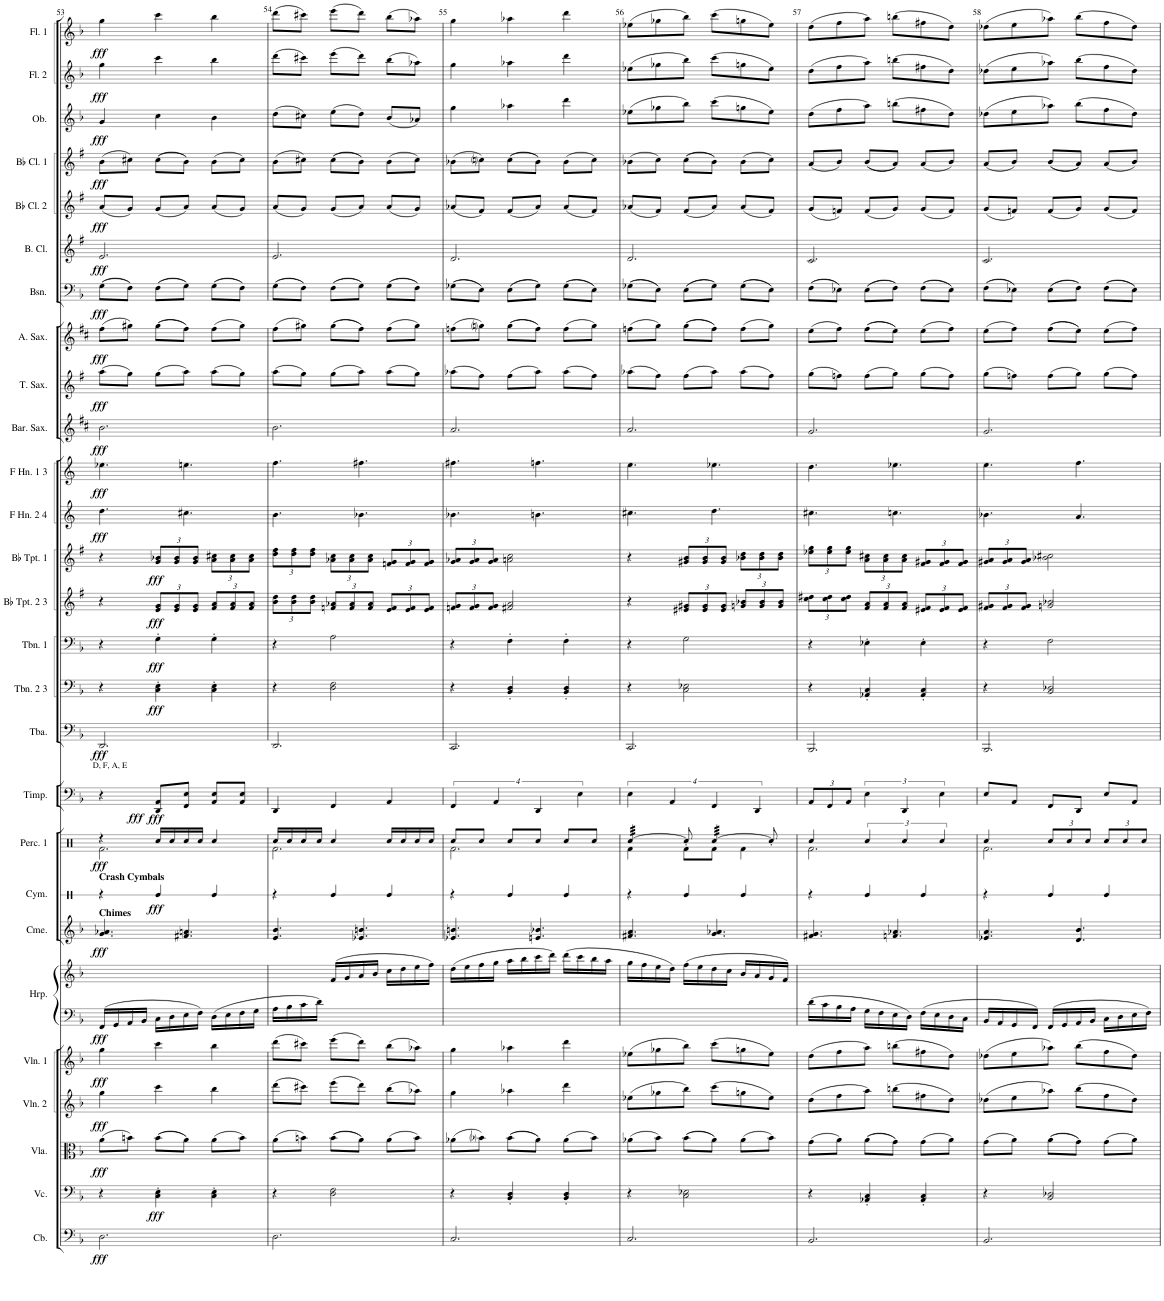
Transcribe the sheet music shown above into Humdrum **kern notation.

**kern	**dynam	**kern	**dynam	**kern	**dynam	**kern	**dynam	**kern	**dynam	**kern	**kern	**dynam	**kern	**dynam	**kern	**dynam	**kern	**dynam	**kern	**dynam	**kern	**dynam	**kern	**dynam	**kern	**dynam	**kern	**dynam	**kern	**dynam	**kern	**dynam	**kern	**dynam	**kern	**dynam	**kern	**dynam	**kern	**dynam	**kern	**dynam	**kern	**dynam	**kern	**dynam	**kern	**dynam	**kern	**dynam	**kern	**dynam
*part26	*part26	*part25	*part25	*part24	*part24	*part23	*part23	*part22	*part22	*part21	*part21	*part21	*part20	*part20	*part19	*part19	*part18	*part18	*part17	*part17	*part16	*part16	*part15	*part15	*part14	*part14	*part13	*part13	*part12	*part12	*part11	*part11	*part10	*part10	*part9	*part9	*part8	*part8	*part7	*part7	*part6	*part6	*part5	*part5	*part4	*part4	*part3	*part3	*part2	*part2	*part1	*part1
*staff27	*staff27	*staff26	*staff26	*staff25	*staff25	*staff24	*staff24	*staff23	*staff23	*staff22	*staff21	*staff21/22	*staff20	*staff20	*staff19	*staff19	*staff18	*staff18	*staff17	*staff17	*staff16	*staff16	*staff15	*staff15	*staff14	*staff14	*staff13	*staff13	*staff12	*staff12	*staff11	*staff11	*staff10	*staff10	*staff9	*staff9	*staff8	*staff8	*staff7	*staff7	*staff6	*staff6	*staff5	*staff5	*staff4	*staff4	*staff3	*staff3	*staff2	*staff2	*staff1	*staff1
*I"Contrabass	*	*I"Violoncello	*	*I"Viola	*	*I"Violin 2	*	*I"Violin 1	*	*I"Harp	*	*	*I"Percussion 2	*	*I"Cymbal	*	*I"Timpani	*	*I"Tuba	*	*I"Trombone 2 &amp; 3	*	*I"Trombone 1	*	*I"Bb Trumpet 2 &amp; 3	*	*I"Bb Trumpet 1	*	*I"F Horn 2 &amp; 4	*	*I"F Horn 1 &amp; 3	*	*I"Baritone Saxophone	*	*I"Tenor Saxophone	*	*I"Alto Saxophone	*	*I"Bassoon	*	*I"Bass Clarinet	*	*I"Bb Clarinet 2	*	*I"Bb Clarinet 1	*	*I"Oboe	*	*I"Flute 2	*	*I"Flute 1	*
*I'Cb.	*	*I'Vc.	*	*I'Vla.	*	*I'Vln. 2	*	*I'Vln. 1	*	*I'Hrp.	*	*	*I'Perc. 2	*	*I'Cym.	*	*I'Timp.	*	*I'Tba.	*	*I'Tbn. 2 3	*	*I'Tbn. 1	*	*I'Bb Tpt. 2 3	*	*I'Bb Tpt. 1	*	*I'F Hn. 2 4	*	*I'F Hn. 1 3	*	*I'Bar. Sax.	*	*I'T. Sax.	*	*I'A. Sax.	*	*I'Bsn.	*	*I'B. Cl.	*	*I'Bb Cl. 2	*	*I'Bb Cl. 1	*	*I'Ob.	*	*I'Fl. 2	*	*I'Fl. 1	*
!!LO:PB:g=z
*clefF4	*	*clefF4	*	*clefC3	*	*clefG2	*	*clefG2	*	*clefF4	*clefG2	*	*clefG2	*	*clefX	*	*clefF4	*	*clefF4	*	*clefF4	*	*clefF4	*	*clefG2	*	*clefG2	*	*clefG2	*	*clefG2	*	*clefG2	*	*clefG2	*	*clefG2	*	*clefF4	*	*clefG2	*	*clefG2	*	*clefG2	*	*clefG2	*	*clefG2	*	*clefG2	*
*Trd7c12	*	*	*	*	*	*	*	*	*	*	*	*	*Trd-14c-24	*	*	*	*	*	*	*	*Trd1c2	*	*Trd1c2	*	*Trd1c2	*	*Trd1c2	*	*Trd4c7	*	*Trd4c7	*	*Trd12c21	*	*Trd8c14	*	*Trd5c9	*	*	*	*Trd8c14	*	*Trd1c2	*	*Trd1c2	*	*	*	*	*	*	*
*k[b-]	*	*k[b-]	*	*k[b-]	*	*k[b-]	*	*k[b-]	*	*k[b-]	*k[b-]	*	*k[b-]	*	*k[]	*	*k[b-]	*	*k[b-]	*	*k[b-]	*	*k[b-]	*	*k[f#]	*	*k[f#]	*	*k[]	*	*k[]	*	*k[f#c#]	*	*k[f#]	*	*k[f#c#]	*	*k[b-]	*	*k[f#]	*	*k[f#]	*	*k[f#]	*	*k[b-]	*	*k[b-]	*	*k[b-]	*
*M3/4	*	*M3/4	*	*M3/4	*	*M3/4	*	*M3/4	*	*M3/4	*M3/4	*	*M3/4	*	*M3/4	*	*M3/4	*	*M3/4	*	*M3/4	*	*M3/4	*	*M3/4	*	*M3/4	*	*M3/4	*	*M3/4	*	*M3/4	*	*M3/4	*	*M3/4	*	*M3/4	*	*M3/4	*	*M3/4	*	*M3/4	*	*M3/4	*	*M3/4	*	*M3/4	*
=53	=53	=53	=53	=53	=53	=53	=53	=53	=53	=53	=53	=53	=53	=53	=53	=53	=53	=53	=53	=53	=53	=53	=53	=53	=53	=53	=53	=53	=53	=53	=53	=53	=53	=53	=53	=53	=53	=53	=53	=53	=53	=53	=53	=53	=53	=53	=53	=53	=53	=53	=53	=53
!	!	!	!	!	!	!	!	!	!	!	!	!	!	!	!	!	!LO:TX:a:t=D, F, A, E	!	!	!	!	!	!	!	!	!	!	!	!	!	!	!	!	!	!	!	!	!	!	!	!	!	!	!	!	!	!	!	!	!	!	!
!	!	!	!	!	!	!	!	!	!	!	!	!	!	!	!LO:TX:a:B:t=Crash Cymbals	!	!	!	!	!	!	!	!	!	!	!	!	!	!	!	!	!	!	!	!	!	!	!	!	!	!	!	!	!	!	!	!	!	!	!	!	!
!	!	!	!	!	!	!	!	!	!	!	!	!	!LO:TX:a:B:t=Chimes	!	!	!	!	!	!	!	!	!	!	!	!	!	!	!	!	!	!	!	!	!	!	!	!	!	!	!	!	!	!	!	!	!	!	!	!	!	!	!
!	!LO:DY:b	!	!	!	!LO:DY:b	!	!LO:DY:b	!	!LO:DY:b	!	!	!LO:DY:b=2	!	!LO:DY:b	!	!	!	!	!	!LO:DY:b	!	!	!	!	!	!	!	!	!	!LO:DY:b	!	!LO:DY:b	!	!LO:DY:b	!	!LO:DY:b	!	!LO:DY:b	!	!LO:DY:b	!	!LO:DY:b	!	!LO:DY:b	!	!LO:DY:b	!	!LO:DY:b	!	!LO:DY:b	!	!LO:DY:b
2.D\	fff	4r	.	(8a\L	fff	4gg\	fff	4gg\	fff	16FF/LL	2.ryy	fff	4.g/ 4.a-X/	fff	4r	.	4r	.	2.DD/	fff	4r	.	4r	.	4r	.	4r	.	4.dd\	fff	4.ee-X\	fff	2.b\	fff	(8aa\L	fff	(8ff#\L	fff	((8G\L	fff	2.e/	fff	(8a/L	fff	(8b\L	fff	4g/	fff	4gg\	fff	4gg\	fff
.	.	.	.	.	.	.	.	.	.	16GG/	.	.	.	.	.	.	.	.	.	.	.	.	.	.	.	.	.	.	.	.	.	.	.	.	.	.	.	.	.	.	.	.	.	.	.	.	.	.	.	.	.	.
.	.	.	.	8bn\J)	.	.	.	.	.	16AA/	.	.	.	.	.	.	.	.	.	.	.	.	.	.	.	.	.	.	.	.	.	.	.	.	8gg\J)	.	8gg#X\J)	.	8F\J))	.	.	.	8g/J)	.	8cc#X\J)	.	.	.	.	.	.	.
.	.	.	.	.	.	.	.	.	.	16BB-/JJ	.	.	.	.	.	.	.	.	.	.	.	.	.	.	.	.	.	.	.	.	.	.	.	.	.	.	.	.	.	.	.	.	.	.	.	.	.	.	.	.	.	.
*	*	*	*	*	*	*	*	*	*	*	*	*	*	*	*	*	*	*	*	*	*	*	*	*	*Xbrackettup	*	*Xbrackettup	*	*	*	*	*	*	*	*	*	*	*	*	*	*	*	*	*	*	*	*	*	*	*	*	*
!	!	!	!LO:DY:b	!	!	!	!	!	!	!	!	!	!	!	!	!LO:DY:b	!	!LO:DY:b	!	!	!	!LO:DY:b	!	!LO:DY:b	!	!LO:DY:b	!	!LO:DY:b	!	!	!	!	!	!	!	!	!	!	!	!	!	!	!	!	!	!	!	!	!	!	!	!
.	.	4C\' 4E\'	fff	((8b\L	.	4ccc\	.	4ccc\	.	16C\LL	.	.	.	.	4ee/	fff	8DD/ 8AA/L	fff	.	.	4C\' 4E\'	fff	4G'\	fff	12e/ 12g/L	fff	12g/ 12b-X/L	fff	.	.	.	.	.	.	(8gg\L	.	((8gg#\L	.	((8F\L	.	.	.	(8g/L	.	((8cc#\L	.	4cc\	.	4ccc\	.	4ccc\	.
.	.	.	.	.	.	.	.	.	.	16D\	.	.	.	.	.	.	.	.	.	.	.	.	.	.	.	.	.	.	.	.	.	.	.	.	.	.	.	.	.	.	.	.	.	.	.	.	.	.	.	.	.	.
.	.	.	.	.	.	.	.	.	.	.	.	.	.	.	.	.	.	.	.	.	.	.	.	.	12e/ 12g/	.	12g/ 12b-/	.	.	.	.	.	.	.	.	.	.	.	.	.	.	.	.	.	.	.	.	.	.	.	.	.
.	.	.	.	8a\J))	.	.	.	.	.	16E\	.	.	4.f#X/ 4.an/	.	.	.	8FF/ 8E/J	.	.	.	.	.	.	.	.	.	.	.	4.cc#X\	.	4.een\	.	.	.	8aa\J)	.	8ff#\J))	.	8G\J))	.	.	.	8a/J)	.	8b\J))	.	.	.	.	.	.	.
.	.	.	.	.	.	.	.	.	.	.	.	.	.	.	.	.	.	.	.	.	.	.	.	.	12e/ 12g/J	.	12g/ 12b-/J	.	.	.	.	.	.	.	.	.	.	.	.	.	.	.	.	.	.	.	.	.	.	.	.	.
.	.	.	.	.	.	.	.	.	.	16F\JJ	.	.	.	.	.	.	.	.	.	.	.	.	.	.	.	.	.	.	.	.	.	.	.	.	.	.	.	.	.	.	.	.	.	.	.	.	.	.	.	.	.	.
.	.	4C\' 4E\'	.	(8a\L	.	4bb-\	.	4bb-\	.	16D\LL	.	.	.	.	4ee/	.	8AA/ 8E/L	.	.	.	4C\' 4E\'	.	4G'\	.	12f#/ 12a/L	.	12a\ 12cc#X\L	.	.	.	.	.	.	.	(8aa\L	.	(8ff#\L	.	((8G\L	.	.	.	(8a/L	.	(8b\L	.	4b-\	.	4bb-\	.	4bb-\	.
.	.	.	.	.	.	.	.	.	.	16E\	.	.	.	.	.	.	.	.	.	.	.	.	.	.	.	.	.	.	.	.	.	.	.	.	.	.	.	.	.	.	.	.	.	.	.	.	.	.	.	.	.	.
.	.	.	.	.	.	.	.	.	.	.	.	.	.	.	.	.	.	.	.	.	.	.	.	.	12f#/ 12a/	.	12a\ 12cc#\	.	.	.	.	.	.	.	.	.	.	.	.	.	.	.	.	.	.	.	.	.	.	.	.	.
.	.	.	.	8b\J)	.	.	.	.	.	16F\	.	.	.	.	.	.	8AA/ 8E/J	.	.	.	.	.	.	.	.	.	.	.	.	.	.	.	.	.	8gg\J)	.	8gg#\J)	.	8F\J))	.	.	.	8g/J)	.	8cc#\J)	.	.	.	.	.	.	.
.	.	.	.	.	.	.	.	.	.	.	.	.	.	.	.	.	.	.	.	.	.	.	.	.	12f#/ 12a/J	.	12a\ 12cc#\J	.	.	.	.	.	.	.	.	.	.	.	.	.	.	.	.	.	.	.	.	.	.	.	.	.
.	.	.	.	.	.	.	.	.	.	16G\JJ	.	.	.	.	.	.	.	.	.	.	.	.	.	.	.	.	.	.	.	.	.	.	.	.	.	.	.	.	.	.	.	.	.	.	.	.	.	.	.	.	.	.
=54	=54	=54	=54	=54	=54	=54	=54	=54	=54	=54	=54	=54	=54	=54	=54	=54	=54	=54	=54	=54	=54	=54	=54	=54	=54	=54	=54	=54	=54	=54	=54	=54	=54	=54	=54	=54	=54	=54	=54	=54	=54	=54	=54	=54	=54	=54	=54	=54	=54	=54	=54	=54
2.D\	.	4r	.	(8a\L	.	(8ddd\L	.	(8ddd\L	.	16A\LL	4ryy	.	4.e/ 4.b-/	.	4r	.	4DD/	.	2.DD/	.	4r	.	4r	.	12b\ 12dd\L	.	12dd\ 12ff#\L	.	4.b\	.	4.ff\	.	2.b\	.	(8aa\L	.	(8ff#\L	.	((8G\L	.	2.e/	.	(8a/L	.	(8b\L	.	(8dd\L	.	(8ddd\L	.	(8ddd\L	.
.	.	.	.	.	.	.	.	.	.	16B-\	.	.	.	.	.	.	.	.	.	.	.	.	.	.	.	.	.	.	.	.	.	.	.	.	.	.	.	.	.	.	.	.	.	.	.	.	.	.	.	.	.	.
.	.	.	.	.	.	.	.	.	.	.	.	.	.	.	.	.	.	.	.	.	.	.	.	.	12b\ 12dd\	.	12dd\ 12ff#\	.	.	.	.	.	.	.	.	.	.	.	.	.	.	.	.	.	.	.	.	.	.	.	.	.
.	.	.	.	8bn\J)	.	8ccc#X\J)	.	8ccc#X\J)	.	16c\	.	.	.	.	.	.	.	.	.	.	.	.	.	.	.	.	.	.	.	.	.	.	.	.	8gg\J)	.	8gg#X\J)	.	8F\J))	.	.	.	8g/J)	.	8cc#X\J)	.	8cc#X\J)	.	8ccc#X\J)	.	8ccc#X\J)	.
.	.	.	.	.	.	.	.	.	.	.	.	.	.	.	.	.	.	.	.	.	.	.	.	.	12b\ 12dd\J	.	12dd\ 12ff#\J	.	.	.	.	.	.	.	.	.	.	.	.	.	.	.	.	.	.	.	.	.	.	.	.	.
.	.	.	.	.	.	.	.	.	.	16d\JJ	.	.	.	.	.	.	.	.	.	.	.	.	.	.	.	.	.	.	.	.	.	.	.	.	.	.	.	.	.	.	.	.	.	.	.	.	.	.	.	.	.	.
.	.	2D\ 2F\	.	((8b\L	.	(8eee\L	.	(8eee\L	.	2ryy	(16f/LL	.	.	.	4ee/	.	4FF/	.	.	.	2D\ 2F\	.	2A\	.	12fn/ 12a-X/L	.	12a-X\ 12cc\L	.	.	.	.	.	.	.	(8gg\L	.	((8gg#\L	.	((8F\L	.	.	.	(8g/L	.	((8cc#\L	.	(8ee\L	.	(8eee\L	.	(8eee\L	.
.	.	.	.	.	.	.	.	.	.	.	16g/	.	.	.	.	.	.	.	.	.	.	.	.	.	.	.	.	.	.	.	.	.	.	.	.	.	.	.	.	.	.	.	.	.	.	.	.	.	.	.	.	.
.	.	.	.	.	.	.	.	.	.	.	.	.	.	.	.	.	.	.	.	.	.	.	.	.	12f/ 12a-/	.	12a-\ 12cc\	.	.	.	.	.	.	.	.	.	.	.	.	.	.	.	.	.	.	.	.	.	.	.	.	.
.	.	.	.	8a\J))	.	8ddd\J)	.	8ddd\J)	.	.	16a/	.	4.e-X/ 4.bn/	.	.	.	.	.	.	.	.	.	.	.	.	.	.	.	4.b-X\	.	4.ff#X\	.	.	.	8aa\J)	.	8ff#\J))	.	8G\J))	.	.	.	8a/J)	.	8b\J))	.	8dd\J)	.	8ddd\J)	.	8ddd\J)	.
.	.	.	.	.	.	.	.	.	.	.	.	.	.	.	.	.	.	.	.	.	.	.	.	.	12f/ 12a-/J	.	12a-\ 12cc\J	.	.	.	.	.	.	.	.	.	.	.	.	.	.	.	.	.	.	.	.	.	.	.	.	.
.	.	.	.	.	.	.	.	.	.	.	16b-/JJ	.	.	.	.	.	.	.	.	.	.	.	.	.	.	.	.	.	.	.	.	.	.	.	.	.	.	.	.	.	.	.	.	.	.	.	.	.	.	.	.	.
.	.	.	.	(8a\L	.	(8bb-\L	.	(8bb-\L	.	.	16cc\LL	.	.	.	4ee/	.	4AA/	.	.	.	.	.	.	.	12e/ 12f/L	.	12fn/ 12g/L	.	.	.	.	.	.	.	(8aa\L	.	(8ff#\L	.	((8G\L	.	.	.	(8a/L	.	(8b\L	.	(8b-/L	.	(8bb-\L	.	(8bb-\L	.
.	.	.	.	.	.	.	.	.	.	.	16dd\	.	.	.	.	.	.	.	.	.	.	.	.	.	.	.	.	.	.	.	.	.	.	.	.	.	.	.	.	.	.	.	.	.	.	.	.	.	.	.	.	.
.	.	.	.	.	.	.	.	.	.	.	.	.	.	.	.	.	.	.	.	.	.	.	.	.	12e/ 12f/	.	12f/ 12g/	.	.	.	.	.	.	.	.	.	.	.	.	.	.	.	.	.	.	.	.	.	.	.	.	.
.	.	.	.	8b\J)	.	8aa-X\J)	.	8aa-X\J)	.	.	16ee\	.	.	.	.	.	.	.	.	.	.	.	.	.	.	.	.	.	.	.	.	.	.	.	8gg\J)	.	8gg#\J)	.	8F\J))	.	.	.	8g/J)	.	8cc#\J)	.	8a-X/J)	.	8aa-X\J)	.	8aa-X\J)	.
.	.	.	.	.	.	.	.	.	.	.	.	.	.	.	.	.	.	.	.	.	.	.	.	.	12e/ 12f/J	.	12f/ 12g/J	.	.	.	.	.	.	.	.	.	.	.	.	.	.	.	.	.	.	.	.	.	.	.	.	.
.	.	.	.	.	.	.	.	.	.	.	16ff\JJ)	.	.	.	.	.	.	.	.	.	.	.	.	.	.	.	.	.	.	.	.	.	.	.	.	.	.	.	.	.	.	.	.	.	.	.	.	.	.	.	.	.
=55	=55	=55	=55	=55	=55	=55	=55	=55	=55	=55	=55	=55	=55	=55	=55	=55	=55	=55	=55	=55	=55	=55	=55	=55	=55	=55	=55	=55	=55	=55	=55	=55	=55	=55	=55	=55	=55	=55	=55	=55	=55	=55	=55	=55	=55	=55	=55	=55	=55	=55	=55	=55
2.C/	.	4r	.	(8a-X\L	.	4gg\	.	4gg\	.	2.ryy	(16dd\LL	.	4.e-X/ 4.bn/	.	4r	.	16%3FF/	.	2.CC/	.	4r	.	4r	.	12fn/ 12g/L	.	12g/ 12a-X/L	.	4.b-X\	.	4.ff#X\	.	2.a/	.	(8aa-X\L	.	(8ffn\L	.	((8G-X\L	.	2.d/	.	(8a-X/L	.	(8b-X\L	.	4gg\	.	4gg\	.	4gg\	.
.	.	.	.	.	.	.	.	.	.	.	16ee\	.	.	.	.	.	.	.	.	.	.	.	.	.	.	.	.	.	.	.	.	.	.	.	.	.	.	.	.	.	.	.	.	.	.	.	.	.	.	.	.	.
.	.	.	.	.	.	.	.	.	.	.	.	.	.	.	.	.	.	.	.	.	.	.	.	.	12f/ 12g/	.	12g/ 12a-/	.	.	.	.	.	.	.	.	.	.	.	.	.	.	.	.	.	.	.	.	.	.	.	.	.
.	.	.	.	8b-i\J)	.	.	.	.	.	.	16ff\	.	.	.	.	.	.	.	.	.	.	.	.	.	.	.	.	.	.	.	.	.	.	.	8ff#\J)	.	8ggni\J)	.	8E\J))	.	.	.	8f#/J)	.	8ccni\J)	.	.	.	.	.	.	.
.	.	.	.	.	.	.	.	.	.	.	.	.	.	.	.	.	.	.	.	.	.	.	.	.	12f/ 12g/J	.	12g/ 12a-/J	.	.	.	.	.	.	.	.	.	.	.	.	.	.	.	.	.	.	.	.	.	.	.	.	.
.	.	.	.	.	.	.	.	.	.	.	16gg\JJ	.	.	.	.	.	16%3AA/	.	.	.	.	.	.	.	.	.	.	.	.	.	.	.	.	.	.	.	.	.	.	.	.	.	.	.	.	.	.	.	.	.	.	.
.	.	4BB-/' 4D/'	.	((8b-\L	.	4aa-X\	.	4aa-X\	.	.	16aa\LL	.	.	.	4ee/	.	.	.	.	.	4BB-/' 4D/'	.	4F'\	.	2f#X/ 2a/	.	2an\ 2cc\	.	.	.	.	.	.	.	(8ff#\L	.	((8gg\L	.	((8E\L	.	.	.	(8f#/L	.	((8cc\L	.	4aa-X\	.	4aa-X\	.	4aa-X\	.
.	.	.	.	.	.	.	.	.	.	.	16bb-\	.	.	.	.	.	.	.	.	.	.	.	.	.	.	.	.	.	.	.	.	.	.	.	.	.	.	.	.	.	.	.	.	.	.	.	.	.	.	.	.	.
.	.	.	.	8a-\J))	.	.	.	.	.	.	16ccc\	.	4.en/ 4.b-X/	.	.	.	16%3DD/	.	.	.	.	.	.	.	.	.	.	.	4.bn\	.	4.ffn\	.	.	.	8aa-\J)	.	8ff\J))	.	8G-\J))	.	.	.	8a-/J)	.	8b-\J))	.	.	.	.	.	.	.
.	.	.	.	.	.	.	.	.	.	.	16ddd\JJ)	.	.	.	.	.	.	.	.	.	.	.	.	.	.	.	.	.	.	.	.	.	.	.	.	.	.	.	.	.	.	.	.	.	.	.	.	.	.	.	.	.
.	.	4BB-/' 4D/'	.	(8a-\L	.	4ddd\	.	4ddd\	.	.	(16ddd\LL	.	.	.	4ee/	.	.	.	.	.	4BB-/' 4D/'	.	4F'\	.	.	.	.	.	.	.	.	.	.	.	(8aa-\L	.	(8ff\L	.	((8G-\L	.	.	.	(8a-/L	.	(8b-\L	.	4ddd\	.	4ddd\	.	4ddd\	.
.	.	.	.	.	.	.	.	.	.	.	16ccc\	.	.	.	.	.	16%3E\	.	.	.	.	.	.	.	.	.	.	.	.	.	.	.	.	.	.	.	.	.	.	.	.	.	.	.	.	.	.	.	.	.	.	.
.	.	.	.	8b-\J)	.	.	.	.	.	.	16bb-\	.	.	.	.	.	.	.	.	.	.	.	.	.	.	.	.	.	.	.	.	.	.	.	8ff#\J)	.	8gg\J)	.	8E\J))	.	.	.	8f#/J)	.	8cc\J)	.	.	.	.	.	.	.
.	.	.	.	.	.	.	.	.	.	.	16aa\JJ	.	.	.	.	.	.	.	.	.	.	.	.	.	.	.	.	.	.	.	.	.	.	.	.	.	.	.	.	.	.	.	.	.	.	.	.	.	.	.	.	.
=56	=56	=56	=56	=56	=56	=56	=56	=56	=56	=56	=56	=56	=56	=56	=56	=56	=56	=56	=56	=56	=56	=56	=56	=56	=56	=56	=56	=56	=56	=56	=56	=56	=56	=56	=56	=56	=56	=56	=56	=56	=56	=56	=56	=56	=56	=56	=56	=56	=56	=56	=56	=56
2.C/	.	4r	.	(8a-X\L	.	(8ee-X\L	.	(8ee-X\L	.	2.ryy	16gg\LL	.	4.f#X/ 4.a/	.	4r	.	16%3E\	.	2.CC/	.	4r	.	4r	.	4r	.	4r	.	4.cc#X\	.	4.ee\	.	2.a/	.	(8aa-X\L	.	(8ffn\L	.	((8G-X\L	.	2.d/	.	(8a-X/L	.	(8b-X\L	.	(8ee-X\L	.	(8ee-X\L	.	(8ee-X\L	.
.	.	.	.	.	.	.	.	.	.	.	16ff\	.	.	.	.	.	.	.	.	.	.	.	.	.	.	.	.	.	.	.	.	.	.	.	.	.	.	.	.	.	.	.	.	.	.	.	.	.	.	.	.	.
.	.	.	.	8b-\J)	.	8gg-X\	.	8gg-X\	.	.	16ee\	.	.	.	.	.	.	.	.	.	.	.	.	.	.	.	.	.	.	.	.	.	.	.	8ff#\J)	.	8gg\J)	.	8E\J))	.	.	.	8f#/J)	.	8cc\J)	.	8gg-X\	.	8gg-X\	.	8gg-X\	.
.	.	.	.	.	.	.	.	.	.	.	16dd\JJ)	.	.	.	.	.	16%3AA/	.	.	.	.	.	.	.	.	.	.	.	.	.	.	.	.	.	.	.	.	.	.	.	.	.	.	.	.	.	.	.	.	.	.	.
.	.	2C\ 2E-X\	.	((8b-\L	.	8bb-\J)	.	8bb-\J)	.	.	(16ff\LL	.	.	.	4ee/	.	.	.	.	.	2C\ 2E-X\	.	2G\	.	12e#X/ 12g#X/L	.	12g#X/ 12b/L	.	.	.	.	.	.	.	(8ff#\L	.	((8gg\L	.	((8E\L	.	.	.	(8f#/L	.	((8cc\L	.	8bb-\J)	.	8bb-\J)	.	8bb-\J)	.
.	.	.	.	.	.	.	.	.	.	.	16ee\	.	.	.	.	.	.	.	.	.	.	.	.	.	.	.	.	.	.	.	.	.	.	.	.	.	.	.	.	.	.	.	.	.	.	.	.	.	.	.	.	.
.	.	.	.	.	.	.	.	.	.	.	.	.	.	.	.	.	.	.	.	.	.	.	.	.	12e#/ 12g#/	.	12g#/ 12b/	.	.	.	.	.	.	.	.	.	.	.	.	.	.	.	.	.	.	.	.	.	.	.	.	.
.	.	.	.	8a-\J))	.	(8ccc\L	.	(8ccc\L	.	.	16dd\	.	4.g/ 4.a-X/	.	.	.	16%3FF/	.	.	.	.	.	.	.	.	.	.	.	4.dd\	.	4.ee-X\	.	.	.	8aa-\J)	.	8ff\J))	.	8G-\J))	.	.	.	8a-/J)	.	8b-\J))	.	(8ccc\L	.	(8ccc\L	.	(8ccc\L	.
.	.	.	.	.	.	.	.	.	.	.	.	.	.	.	.	.	.	.	.	.	.	.	.	.	12e#/ 12g#/J	.	12g#/ 12b/J	.	.	.	.	.	.	.	.	.	.	.	.	.	.	.	.	.	.	.	.	.	.	.	.	.
.	.	.	.	.	.	.	.	.	.	.	16cc\JJ	.	.	.	.	.	.	.	.	.	.	.	.	.	.	.	.	.	.	.	.	.	.	.	.	.	.	.	.	.	.	.	.	.	.	.	.	.	.	.	.	.
.	.	.	.	(8a-\L	.	8ggn\	.	8ggn\	.	.	16b-/LL	.	.	.	4ee/	.	.	.	.	.	.	.	.	.	12gn/ 12b-X/L	.	12b-X\ 12dd\L	.	.	.	.	.	.	.	(8aa-\L	.	(8ff\L	.	((8G-\L	.	.	.	(8a-/L	.	(8b-\L	.	8ggn\	.	8ggn\	.	8ggn\	.
.	.	.	.	.	.	.	.	.	.	.	16a/	.	.	.	.	.	16%3DD/	.	.	.	.	.	.	.	.	.	.	.	.	.	.	.	.	.	.	.	.	.	.	.	.	.	.	.	.	.	.	.	.	.	.	.
.	.	.	.	.	.	.	.	.	.	.	.	.	.	.	.	.	.	.	.	.	.	.	.	.	12g/ 12b-/	.	12b-\ 12dd\	.	.	.	.	.	.	.	.	.	.	.	.	.	.	.	.	.	.	.	.	.	.	.	.	.
.	.	.	.	8b-\J)	.	8ee-\J)	.	8ee-\J)	.	.	16g/	.	.	.	.	.	.	.	.	.	.	.	.	.	.	.	.	.	.	.	.	.	.	.	8ff#\J)	.	8gg\J)	.	8E\J))	.	.	.	8f#/J)	.	8cc\J)	.	8ee-\J)	.	8ee-\J)	.	8ee-\J)	.
.	.	.	.	.	.	.	.	.	.	.	.	.	.	.	.	.	.	.	.	.	.	.	.	.	12g/ 12b-/J	.	12b-\ 12dd\J	.	.	.	.	.	.	.	.	.	.	.	.	.	.	.	.	.	.	.	.	.	.	.	.	.
.	.	.	.	.	.	.	.	.	.	.	16f/JJ)	.	.	.	.	.	.	.	.	.	.	.	.	.	.	.	.	.	.	.	.	.	.	.	.	.	.	.	.	.	.	.	.	.	.	.	.	.	.	.	.	.
=57	=57	=57	=57	=57	=57	=57	=57	=57	=57	=57	=57	=57	=57	=57	=57	=57	=57	=57	=57	=57	=57	=57	=57	=57	=57	=57	=57	=57	=57	=57	=57	=57	=57	=57	=57	=57	=57	=57	=57	=57	=57	=57	=57	=57	=57	=57	=57	=57	=57	=57	=57	=57
*	*	*	*	*	*	*	*	*	*	*	*	*	*	*	*	*	*Xbrackettup	*	*	*	*	*	*	*	*	*	*	*	*	*	*	*	*	*	*	*	*	*	*	*	*	*	*	*	*	*	*	*	*	*	*	*
2.BB-/	.	4r	.	(8g\L	.	(8dd\L	.	(8dd\L	.	16d\LL	2.ryy	.	4.f#X/ 4.g/	.	4r	.	12AA/L	.	2.BBB-/	.	4r	.	4r	.	12cc\ 12dd#X\L	.	12ee-X\ 12gg\L	.	4.cc#X\	.	4.dd\	.	2.g/	.	(8gg\L	.	(8ee\L	.	((8F\L	.	2.c/	.	(8g/L	.	(8a/L	.	(8dd\L	.	(8dd\L	.	(8dd\L	.
.	.	.	.	.	.	.	.	.	.	16c\	.	.	.	.	.	.	.	.	.	.	.	.	.	.	.	.	.	.	.	.	.	.	.	.	.	.	.	.	.	.	.	.	.	.	.	.	.	.	.	.	.	.
.	.	.	.	.	.	.	.	.	.	.	.	.	.	.	.	.	12FF/	.	.	.	.	.	.	.	12cc\ 12dd#\	.	12ee-\ 12gg\	.	.	.	.	.	.	.	.	.	.	.	.	.	.	.	.	.	.	.	.	.	.	.	.	.
.	.	.	.	8a\J)	.	8ff\	.	8ff\	.	16B-\	.	.	.	.	.	.	.	.	.	.	.	.	.	.	.	.	.	.	.	.	.	.	.	.	8ffn\J)	.	8ff#\J)	.	8E-X\J))	.	.	.	8fn/J)	.	8b/J)	.	8ff\	.	8ff\	.	8ff\	.
.	.	.	.	.	.	.	.	.	.	.	.	.	.	.	.	.	12AA/J	.	.	.	.	.	.	.	12cc\ 12dd#\J	.	12ee-\ 12gg\J	.	.	.	.	.	.	.	.	.	.	.	.	.	.	.	.	.	.	.	.	.	.	.	.	.
.	.	.	.	.	.	.	.	.	.	16A\JJ	.	.	.	.	.	.	.	.	.	.	.	.	.	.	.	.	.	.	.	.	.	.	.	.	.	.	.	.	.	.	.	.	.	.	.	.	.	.	.	.	.	.
*	*	*	*	*	*	*	*	*	*	*	*	*	*	*	*	*	*brackettup	*	*	*	*	*	*	*	*	*	*	*	*	*	*	*	*	*	*	*	*	*	*	*	*	*	*	*	*	*	*	*	*	*	*	*
.	.	4AA-X/' 4C/'	.	((8a\L	.	8aa\J)	.	8aa\J)	.	16G\LL	.	.	.	.	4ee/	.	6E\	.	.	.	4AA-X/' 4C/'	.	4E-X'\	.	12f#/ 12a/L	.	12a\ 12cc#X\L	.	.	.	.	.	.	.	(8ff\L	.	((8ff#\L	.	((8E-\L	.	.	.	(8f/L	.	((8b/L	.	8aa\J)	.	8aa\J)	.	8aa\J)	.
.	.	.	.	.	.	.	.	.	.	16F\	.	.	.	.	.	.	.	.	.	.	.	.	.	.	.	.	.	.	.	.	.	.	.	.	.	.	.	.	.	.	.	.	.	.	.	.	.	.	.	.	.	.
.	.	.	.	.	.	.	.	.	.	.	.	.	.	.	.	.	.	.	.	.	.	.	.	.	12f#/ 12a/	.	12a\ 12cc#\	.	.	.	.	.	.	.	.	.	.	.	.	.	.	.	.	.	.	.	.	.	.	.	.	.
.	.	.	.	8g\J))	.	(8bbn\L	.	(8bbn\L	.	16E\	.	.	4.fn/ 4.a-X/	.	.	.	.	.	.	.	.	.	.	.	.	.	.	.	4.ccn\	.	4.ee-X\	.	.	.	8gg\J)	.	8ee\J))	.	8F\J))	.	.	.	8g/J)	.	8a/J))	.	(8bbn\L	.	(8bbn\L	.	(8bbn\L	.
.	.	.	.	.	.	.	.	.	.	.	.	.	.	.	.	.	6DD/	.	.	.	.	.	.	.	12f#/ 12a/J	.	12a\ 12cc#\J	.	.	.	.	.	.	.	.	.	.	.	.	.	.	.	.	.	.	.	.	.	.	.	.	.
.	.	.	.	.	.	.	.	.	.	16D\JJ	.	.	.	.	.	.	.	.	.	.	.	.	.	.	.	.	.	.	.	.	.	.	.	.	.	.	.	.	.	.	.	.	.	.	.	.	.	.	.	.	.	.
.	.	4AA-/' 4C/'	.	(8g\L	.	8ff#X\	.	8ff#X\	.	16F\LL	.	.	.	.	4ee/	.	.	.	.	.	4AA-/' 4C/'	.	4E-'\	.	12e#X/ 12f#/L	.	12f#/ 12g#X/L	.	.	.	.	.	.	.	(8gg\L	.	(8ee\L	.	((8F\L	.	.	.	(8g/L	.	(8a/L	.	8ff#X\	.	8ff#X\	.	8ff#X\	.
.	.	.	.	.	.	.	.	.	.	16E\	.	.	.	.	.	.	.	.	.	.	.	.	.	.	.	.	.	.	.	.	.	.	.	.	.	.	.	.	.	.	.	.	.	.	.	.	.	.	.	.	.	.
.	.	.	.	.	.	.	.	.	.	.	.	.	.	.	.	.	6E\	.	.	.	.	.	.	.	12e#/ 12f#/	.	12f#/ 12g#/	.	.	.	.	.	.	.	.	.	.	.	.	.	.	.	.	.	.	.	.	.	.	.	.	.
.	.	.	.	8a\J)	.	8dd\J)	.	8dd\J)	.	16D\	.	.	.	.	.	.	.	.	.	.	.	.	.	.	.	.	.	.	.	.	.	.	.	.	8ff\J)	.	8ff#\J)	.	8E-\J))	.	.	.	8f/J)	.	8b/J)	.	8dd\J)	.	8dd\J)	.	8dd\J)	.
.	.	.	.	.	.	.	.	.	.	.	.	.	.	.	.	.	.	.	.	.	.	.	.	.	12e#/ 12f#/J	.	12f#/ 12g#/J	.	.	.	.	.	.	.	.	.	.	.	.	.	.	.	.	.	.	.	.	.	.	.	.	.
.	.	.	.	.	.	.	.	.	.	16C\JJ	.	.	.	.	.	.	.	.	.	.	.	.	.	.	.	.	.	.	.	.	.	.	.	.	.	.	.	.	.	.	.	.	.	.	.	.	.	.	.	.	.	.
=58	=58	=58	=58	=58	=58	=58	=58	=58	=58	=58	=58	=58	=58	=58	=58	=58	=58	=58	=58	=58	=58	=58	=58	=58	=58	=58	=58	=58	=58	=58	=58	=58	=58	=58	=58	=58	=58	=58	=58	=58	=58	=58	=58	=58	=58	=58	=58	=58	=58	=58	=58	=58
2.BB-/	.	4r	.	(8g\L	.	(8dd-X\L	.	(8dd-X\L	.	16BB-/LL	2.ryy	.	4.e-X/ 4.a/	.	4r	.	8E/L	.	2.BBB-/	.	4r	.	4r	.	12f#/ 12g#X/L	.	12g#X/ 12a/L	.	4.b-X\	.	4.ee\	.	2.g/	.	(8gg\L	.	(8ee\L	.	((8F\L	.	2.c/	.	(8g/L	.	(8a/L	.	(8dd-X\L	.	(8dd-X\L	.	(8dd-X\L	.
.	.	.	.	.	.	.	.	.	.	16AA/	.	.	.	.	.	.	.	.	.	.	.	.	.	.	.	.	.	.	.	.	.	.	.	.	.	.	.	.	.	.	.	.	.	.	.	.	.	.	.	.	.	.
.	.	.	.	.	.	.	.	.	.	.	.	.	.	.	.	.	.	.	.	.	.	.	.	.	12f#/ 12g#/	.	12g#/ 12a/	.	.	.	.	.	.	.	.	.	.	.	.	.	.	.	.	.	.	.	.	.	.	.	.	.
.	.	.	.	8a\J)	.	8ee\	.	8ee\	.	16GG/	.	.	.	.	.	.	8AA/J	.	.	.	.	.	.	.	.	.	.	.	.	.	.	.	.	.	8ffn\J)	.	8ff#\J)	.	8E-X\J))	.	.	.	8fn/J)	.	8b/J)	.	8ee\	.	8ee\	.	8ee\	.
.	.	.	.	.	.	.	.	.	.	.	.	.	.	.	.	.	.	.	.	.	.	.	.	.	12f#/ 12g#/J	.	12g#/ 12a/J	.	.	.	.	.	.	.	.	.	.	.	.	.	.	.	.	.	.	.	.	.	.	.	.	.
.	.	.	.	.	.	.	.	.	.	16FF/JJ	.	.	.	.	.	.	.	.	.	.	.	.	.	.	.	.	.	.	.	.	.	.	.	.	.	.	.	.	.	.	.	.	.	.	.	.	.	.	.	.	.	.
.	.	2BB-/ 2D-X/	.	((8a\L	.	8aa-X\J)	.	8aa-X\J)	.	16FF/LL	.	.	.	.	4ee/	.	8FF/L	.	.	.	2BB-/ 2D-X/	.	2F\	.	2gn/ 2b-X/	.	2b-X\ 2cc#X\	.	.	.	.	.	.	.	(8ff\L	.	((8ff#\L	.	((8E-\L	.	.	.	(8f/L	.	((8b/L	.	8aa-X\J)	.	8aa-X\J)	.	8aa-X\J)	.
.	.	.	.	.	.	.	.	.	.	16GG/	.	.	.	.	.	.	.	.	.	.	.	.	.	.	.	.	.	.	.	.	.	.	.	.	.	.	.	.	.	.	.	.	.	.	.	.	.	.	.	.	.	.
.	.	.	.	8g\J))	.	(8bb-\L	.	(8bb-\L	.	16AA/	.	.	4.d/ 4.b-/	.	.	.	8DD/J	.	.	.	.	.	.	.	.	.	.	.	4.a/	.	4.ff\	.	.	.	8gg\J)	.	8ee\J))	.	8F\J))	.	.	.	8g/J)	.	8a/J))	.	(8bb-\L	.	(8bb-\L	.	(8bb-\L	.
.	.	.	.	.	.	.	.	.	.	16BB-/JJ	.	.	.	.	.	.	.	.	.	.	.	.	.	.	.	.	.	.	.	.	.	.	.	.	.	.	.	.	.	.	.	.	.	.	.	.	.	.	.	.	.	.
.	.	.	.	(8g\L	.	8ff\	.	8ff\	.	16C\LL	.	.	.	.	4ee/	.	8E/L	.	.	.	.	.	.	.	.	.	.	.	.	.	.	.	.	.	(8gg\L	.	(8ee\L	.	((8F\L	.	.	.	(8g/L	.	(8a/L	.	8ff\	.	8ff\	.	8ff\	.
.	.	.	.	.	.	.	.	.	.	16D\	.	.	.	.	.	.	.	.	.	.	.	.	.	.	.	.	.	.	.	.	.	.	.	.	.	.	.	.	.	.	.	.	.	.	.	.	.	.	.	.	.	.
.	.	.	.	8a\J)	.	8dd-\J)	.	8dd-\J)	.	16E\	.	.	.	.	.	.	8AA/J	.	.	.	.	.	.	.	.	.	.	.	.	.	.	.	.	.	8ff\J)	.	8ff#\J)	.	8E-\J))	.	.	.	8f/J)	.	8b/J)	.	8dd-\J)	.	8dd-\J)	.	8dd-\J)	.
.	.	.	.	.	.	.	.	.	.	16F\JJ	.	.	.	.	.	.	.	.	.	.	.	.	.	.	.	.	.	.	.	.	.	.	.	.	.	.	.	.	.	.	.	.	.	.	.	.	.	.	.	.	.	.
=	=	=	=	=	=	=	=	=	=	=	=	=	=	=	=	=	=	=	=	=	=	=	=	=	=	=	=	=	=	=	=	=	=	=	=	=	=	=	=	=	=	=	=	=	=	=	=	=	=	=	=	=
*-	*-	*-	*-	*-	*-	*-	*-	*-	*-	*-	*-	*-	*-	*-	*-	*-	*-	*-	*-	*-	*-	*-	*-	*-	*-	*-	*-	*-	*-	*-	*-	*-	*-	*-	*-	*-	*-	*-	*-	*-	*-	*-	*-	*-	*-	*-	*-	*-	*-	*-	*-	*-
